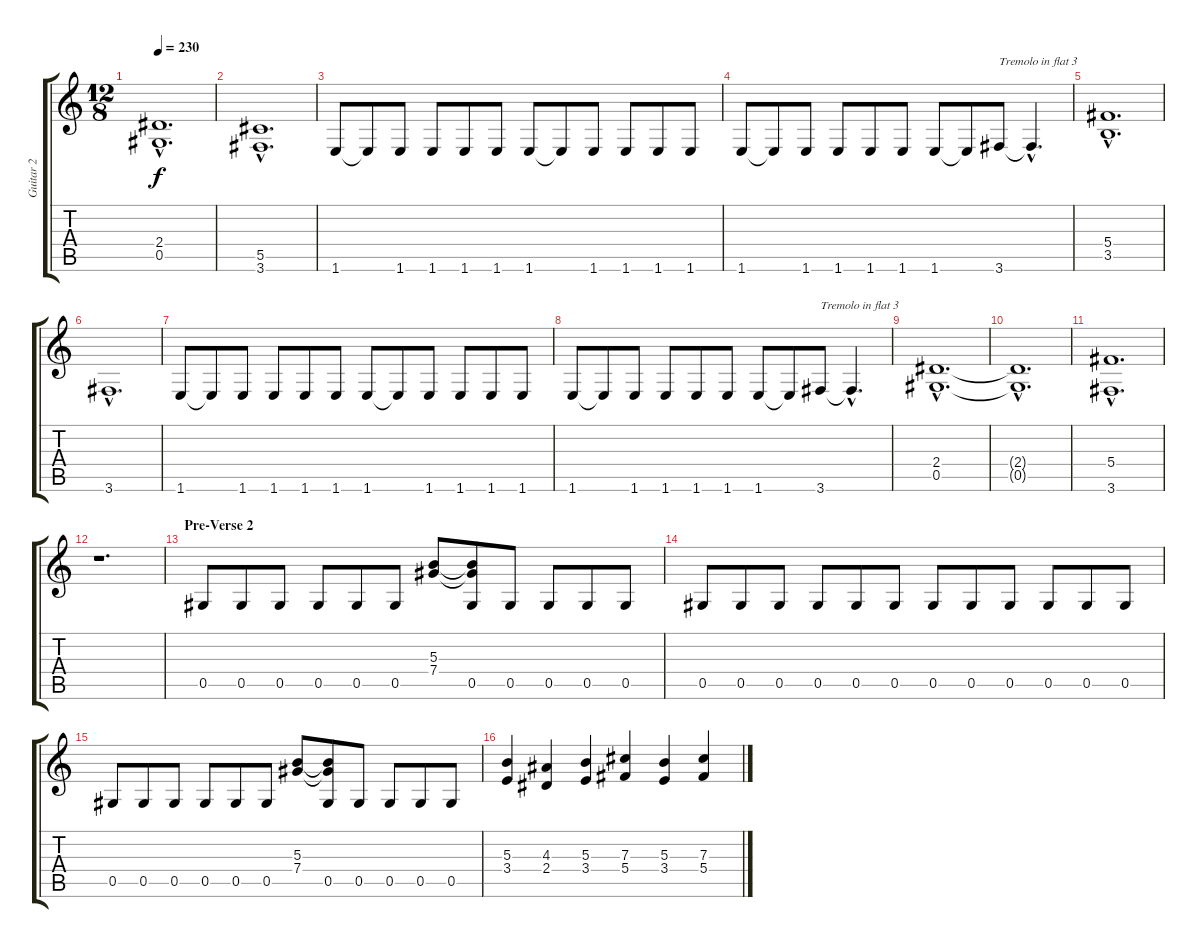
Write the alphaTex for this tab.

\track ("Guitar 2" "Guitar 2") {instrument distortionguitar}
\staff {score tabs}
\tuning (Eb4 Bb3 Gb3 Db3 Ab2 Eb2) {hide}
\ts (12 8)
\tempo 230
\clef g2
\ks c
(2.4{hac} 0.5{hac}).1{d dy f} |
(5.5{hac} 3.6{hac}).1{d} |
1.6.8 1.6{t}.8 1.6.8 1.6.8 1.6.8 1.6.8 1.6.8 1.6{t}.8 1.6.8 1.6.8 1.6.8 1.6.8 |
1.6.8 1.6{t}.8 1.6.8 1.6.8 1.6.8 1.6.8 1.6.8 1.6{t}.8 3.6.8{txt "Tremolo in flat 3"} 3.6{hac t}.4{d} |
(5.4{hac} 3.5{hac}).1{d} |
3.6{hac}.1{d} |
1.6.8 1.6{t}.8 1.6.8 1.6.8 1.6.8 1.6.8 1.6.8 1.6{t}.8 1.6.8 1.6.8 1.6.8 1.6.8 |
1.6.8 1.6{t}.8 1.6.8 1.6.8 1.6.8 1.6.8 1.6.8 1.6{t}.8 3.6.8{txt "Tremolo in flat 3"} 3.6{hac t}.4{d} |
(2.4{hac} 0.5{hac}).1{d} |
(2.4{hac t} 0.5{hac t}).1{d} |
(5.4{hac} 3.6{hac}).1{d} |
r.1{d} |
\section ("" "Pre-Verse 2")
0.5.8 0.5.8 0.5.8 0.5.8 0.5.8 0.5.8 (5.3 7.4).8 (5.3{t} 7.4{t} 0.5).8 0.5.8 0.5.8 0.5.8 0.5.8 |
0.5.8 0.5.8 0.5.8 0.5.8 0.5.8 0.5.8 0.5.8 0.5.8 0.5.8 0.5.8 0.5.8 0.5.8 |
0.5.8 0.5.8 0.5.8 0.5.8 0.5.8 0.5.8 (5.3 7.4).8 (5.3{t} 7.4{t} 0.5).8 0.5.8 0.5.8 0.5.8 0.5.8 |
(5.3 3.4).4 (4.3 2.4).4 (5.3 3.4).4 (7.3 5.4).4 (5.3 3.4).4 (7.3 5.4).4
